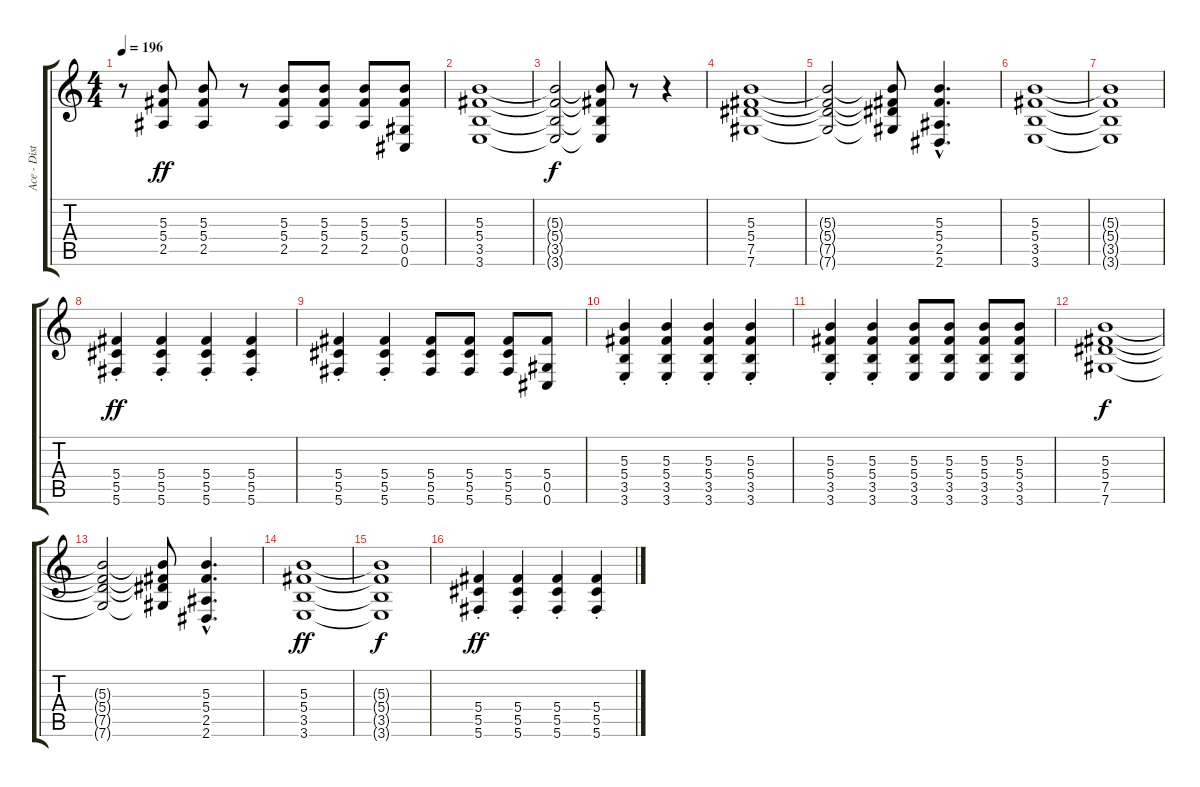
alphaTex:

\track ("Ace - Distorted Guitar 1" "Ace - Dist") {instrument distortionguitar}
\staff {score tabs}
\tuning (Eb4 Bb3 Gb3 Db3 Ab2 Db2) {hide}
\ts (4 4)
\tempo 196
\clef g2
\ks c
r.8{dy ff} (5.3 5.4 2.5).8 (5.3 5.4 2.5).8 r.8 (5.3 5.4 2.5).8 (5.3 5.4 2.5).8 (5.3 5.4 2.5).8 (5.3 5.4 0.5 0.6).8 |
(5.3 5.4 3.5 3.6).1 |
(5.3{t} 5.4{t} 3.5{t} 3.6{t}).2{dy f} (5.3{t} 5.4{t} 3.5{t} 3.6{t}).8 r.8 r.4 |
(5.3 5.4 7.5 7.6).1 |
(5.3{t} 5.4{t} 7.5{t} 7.6{t}).2 (5.3{t} 5.4{t} 7.5{t} 7.6{t}).8 (5.3{hac} 5.4{hac} 2.5{hac} 2.6{hac}).4{d} |
(5.3 5.4 3.5 3.6).1 |
(5.3{t} 5.4{t} 3.5{t} 3.6{t}).1 |
(5.4{st} 5.5{st} 5.6{st}).4{dy ff} (5.4{st} 5.5{st} 5.6{st}).4 (5.4{st} 5.5{st} 5.6{st}).4 (5.4{st} 5.5{st} 5.6{st}).4 |
(5.4{st} 5.5{st} 5.6{st}).4 (5.4{st} 5.5{st} 5.6{st}).4 (5.4 5.5 5.6).8 (5.4 5.5 5.6).8 (5.4 5.5 5.6).8 (5.4 0.5 0.6).8 |
(5.3{st} 5.4{st} 3.5{st} 3.6{st}).4 (5.3{st} 5.4{st} 3.5{st} 3.6{st}).4 (5.3{st} 5.4{st} 3.5{st} 3.6{st}).4 (5.3{st} 5.4{st} 3.5{st} 3.6{st}).4 |
(5.3{st} 5.4{st} 3.5{st} 3.6{st}).4 (5.3{st} 5.4{st} 3.5{st} 3.6{st}).4 (5.3 5.4 3.5 3.6).8 (5.3 5.4 3.5 3.6).8 (5.3 5.4 3.5 3.6).8 (5.3 5.4 3.5 3.6).8 |
(5.3 5.4 7.5 7.6).1{dy f} |
(5.3{t} 5.4{t} 7.5{t} 7.6{t}).2 (5.3{t} 5.4{t} 7.5{t} 7.6{t}).8 (5.3{hac} 5.4{hac} 2.5{hac} 2.6{hac}).4{d} |
(5.3 5.4 3.5 3.6).1{dy ff} |
(5.3{t} 5.4{t} 3.5{t} 3.6{t}).1{dy f} |
(5.4{st} 5.5{st} 5.6{st}).4{dy ff} (5.4{st} 5.5{st} 5.6{st}).4 (5.4{st} 5.5{st} 5.6{st}).4 (5.4{st} 5.5{st} 5.6{st}).4
